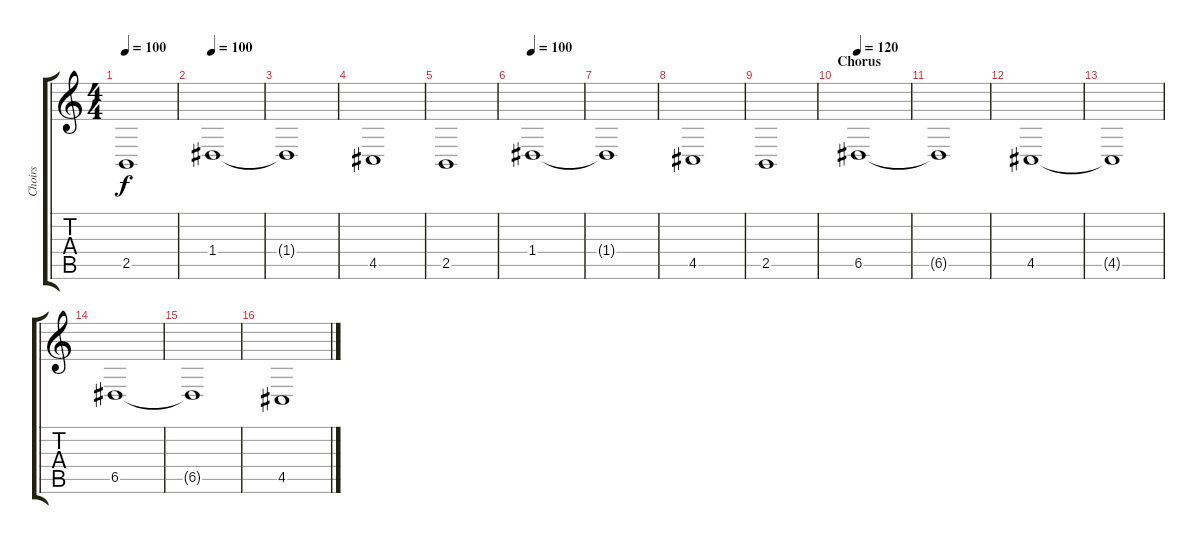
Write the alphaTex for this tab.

\track ("Choirs" "Choirs") {instrument choiraahs}
\staff {score tabs}
\tuning (E4 B3 G3 D3 A2 E2) {hide}
\ts (4 4)
\tempo 100
\clef g2
\ks c
2.5.1{dy f} |
\tempo 100
1.4.1 |
1.4{t}.1 |
4.5.1 |
2.5.1 |
\tempo 100
1.4.1 |
1.4{t}.1 |
4.5.1 |
2.5.1 |
\section ("" "Chorus")
\tempo 120
6.5.1 |
6.5{t}.1 |
4.5.1 |
4.5{t}.1 |
6.5.1 |
6.5{t}.1 |
4.5.1
